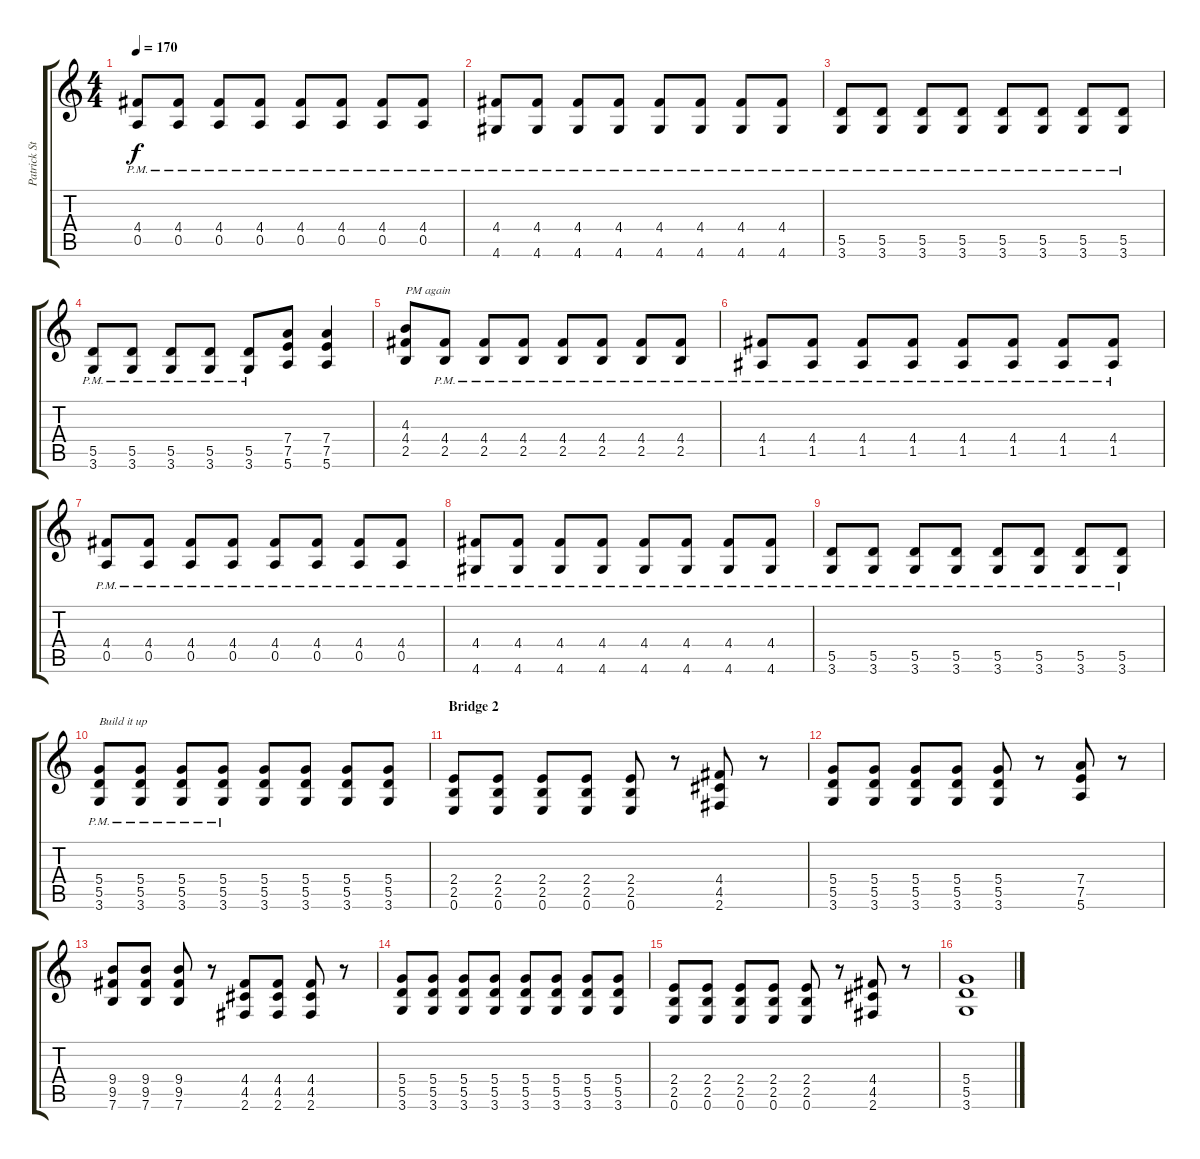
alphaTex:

\track ("Patrick Stump (Rythmn Guitar)" "Patrick St") {instrument overdrivenguitar}
\staff {score tabs}
\tuning (E4 B3 G3 D3 A2 E2) {hide}
\ts (4 4)
\tempo 170
\clef g2
\ks c
(4.4{pm} 0.5).8{dy f} (4.4{pm} 0.5).8 (4.4{pm} 0.5).8 (4.4{pm} 0.5).8 (4.4{pm} 0.5).8 (4.4{pm} 0.5).8 (4.4{pm} 0.5).8 (4.4{pm} 0.5).8 |
(4.4{pm} 4.6).8 (4.4{pm} 4.6).8 (4.4{pm} 4.6).8 (4.4{pm} 4.6).8 (4.4{pm} 4.6).8 (4.4{pm} 4.6).8 (4.4{pm} 4.6).8 (4.4{pm} 4.6).8 |
(5.5{pm} 3.6).8 (5.5{pm} 3.6).8 (5.5{pm} 3.6).8 (5.5{pm} 3.6).8 (5.5{pm} 3.6).8 (5.5{pm} 3.6).8 (5.5{pm} 3.6).8 (5.5{pm} 3.6).8 |
(5.5{pm} 3.6).8 (5.5{pm} 3.6).8 (5.5{pm} 3.6).8 (5.5{pm} 3.6).8 (5.5{pm} 3.6).8 (7.4 7.5 5.6).8 (7.4 7.5 5.6).4 |
(4.3 4.4 2.5).8{txt "PM again"} (4.4{pm} 2.5).8 (4.4{pm} 2.5).8 (4.4{pm} 2.5).8 (4.4{pm} 2.5).8 (4.4{pm} 2.5).8 (4.4{pm} 2.5).8 (4.4{pm} 2.5).8 |
(4.4{pm} 1.5).8 (4.4{pm} 1.5).8 (4.4{pm} 1.5).8 (4.4{pm} 1.5).8 (4.4{pm} 1.5).8 (4.4{pm} 1.5).8 (4.4{pm} 1.5).8 (4.4{pm} 1.5).8 |
(4.4{pm} 0.5).8 (4.4{pm} 0.5).8 (4.4{pm} 0.5).8 (4.4{pm} 0.5).8 (4.4{pm} 0.5).8 (4.4{pm} 0.5).8 (4.4{pm} 0.5).8 (4.4{pm} 0.5).8 |
(4.4{pm} 4.6).8 (4.4{pm} 4.6).8 (4.4{pm} 4.6).8 (4.4{pm} 4.6).8 (4.4{pm} 4.6).8 (4.4{pm} 4.6).8 (4.4{pm} 4.6).8 (4.4{pm} 4.6).8 |
(5.5{pm} 3.6).8 (5.5{pm} 3.6).8 (5.5{pm} 3.6).8 (5.5{pm} 3.6).8 (5.5{pm} 3.6).8 (5.5{pm} 3.6).8 (5.5{pm} 3.6).8 (5.5{pm} 3.6).8 |
(5.4 5.5{pm} 3.6).8{txt "Build it up"} (5.4 5.5{pm} 3.6).8 (5.4 5.5{pm} 3.6).8 (5.4 5.5{pm} 3.6).8 (5.4 5.5 3.6).8 (5.4 5.5 3.6).8 (5.4 5.5 3.6).8 (5.4 5.5 3.6).8 |
\section ("" "Bridge 2")
(2.4 2.5 0.6).8 (2.4 2.5 0.6).8 (2.4 2.5 0.6).8 (2.4 2.5 0.6).8 (2.4 2.5 0.6).8 r.8 (4.4 4.5 2.6).8 r.8 |
(5.4 5.5 3.6).8 (5.4 5.5 3.6).8 (5.4 5.5 3.6).8 (5.4 5.5 3.6).8 (5.4 5.5 3.6).8 r.8 (7.4 7.5 5.6).8 r.8 |
(9.4 9.5 7.6).8 (9.4 9.5 7.6).8 (9.4 9.5 7.6).8 r.8 (4.4 4.5 2.6).8 (4.4 4.5 2.6).8 (4.4 4.5 2.6).8 r.8 |
(5.4 5.5 3.6).8 (5.4 5.5 3.6).8 (5.4 5.5 3.6).8 (5.4 5.5 3.6).8 (5.4 5.5 3.6).8 (5.4 5.5 3.6).8 (5.4 5.5 3.6).8 (5.4 5.5 3.6).8 |
(2.4 2.5 0.6).8 (2.4 2.5 0.6).8 (2.4 2.5 0.6).8 (2.4 2.5 0.6).8 (2.4 2.5 0.6).8 r.8 (4.4 4.5 2.6).8 r.8 |
(5.4 5.5 3.6).1
